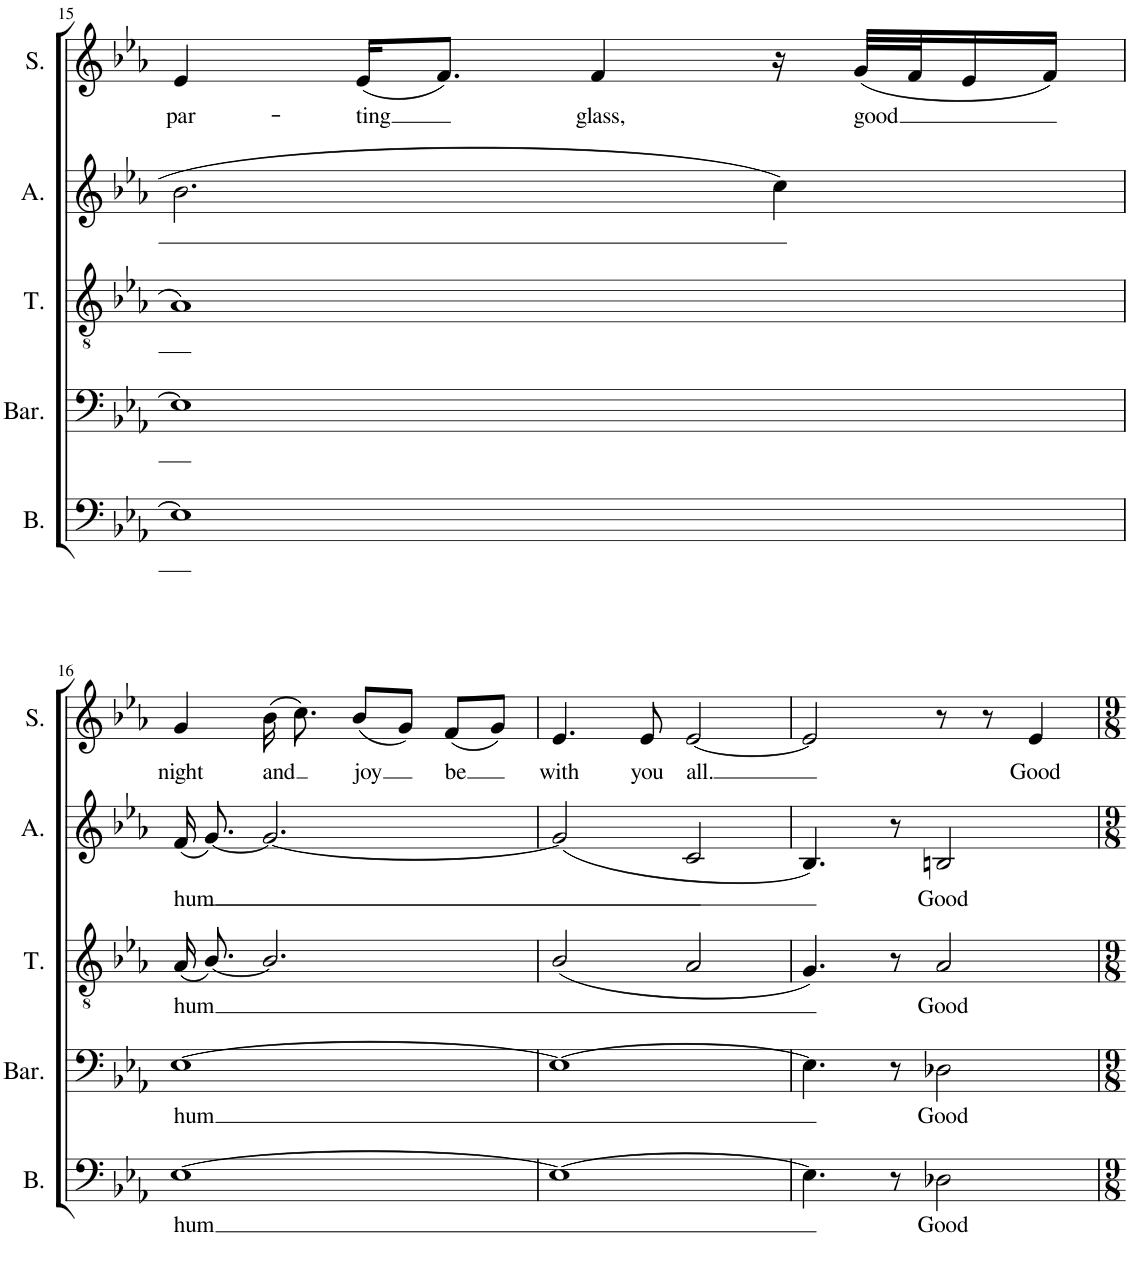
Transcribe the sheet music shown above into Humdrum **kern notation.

**kern	**text	**kern	**text	**kern	**text	**kern	**text	**kern	**text
*part5	*part5	*part4	*part4	*part3	*part3	*part2	*part2	*part1	*part1
*staff5	*staff5	*staff4	*staff4	*staff3	*staff3	*staff2	*staff2	*staff1	*staff1
*I"Bass	*	*I"Baritone	*	*I"Tenor	*	*I"Alto	*	*I"Soprano	*
*I'B.	*	*I'Bar.	*	*I'T.	*	*I'A.	*	*I'S.	*
!!LO:PB:g=z
*clefF4	*	*clefF4	*	*clefGv2	*	*clefG2	*	*clefG2	*
*k[b-e-a-]	*	*k[b-e-a-]	*	*k[b-e-a-]	*	*k[b-e-a-]	*	*k[b-e-a-]	*
*M4/4	*	*M4/4	*	*M4/4	*	*M4/4	*	*M4/4	*
=15	=15	=15	=15	=15	=15	=15	=15	=15	=15
!	!	!	!	!	!	!	!	!	!LO:LY:b
1E-]	.	1E-]	.	1A-	.	2.b-\	.	4e-/	par-
!	!	!	!	!	!	!	!	!	!LO:LY:b
.	.	.	.	.	.	.	.	(<16e-/KL	-ting
.	.	.	.	.	.	.	.	8.f/J)	.
!	!	!	!	!	!	!	!	!	!LO:LY:b
.	.	.	.	.	.	.	.	4f/	glass,
.	.	.	.	.	.	4cc\	.	16r	.
!	!	!	!	!	!	!	!	!	!LO:LY:b
.	.	.	.	.	.	.	.	(<32g/LLL	good
.	.	.	.	.	.	.	.	32f/J	.
.	.	.	.	.	.	.	.	16e-/	.
.	.	.	.	.	.	.	.	16f/JJ)	.
!!LO:LB:g=z
=16	=16	=16	=16	=16	=16	=16	=16	=16	=16
!	!LO:LY:b	!	!LO:LY:b	!	!LO:LY:b	!	!LO:LY:b	!	!LO:LY:b
[>1E-	hum	[>1E-	hum	(<16A-/KL	hum	(<16f/KL	hum	4g/	night
.	.	.	.	[<8.B-/J)	.	[<8.g/J)	.	.	.
!	!	!	!	!	!	!	!	!	!LO:LY:b
.	.	.	.	2.B-/]	.	2.g/_	.	(>16b-\	and
.	.	.	.	.	.	.	.	8.cc\)	.
!	!	!	!	!	!	!	!	!	!LO:LY:b
.	.	.	.	.	.	.	.	(<8b-/L	joy
.	.	.	.	.	.	.	.	8g/J)	.
!	!	!	!	!	!	!	!	!	!LO:LY:b
.	.	.	.	.	.	.	.	(<8f/L	be
.	.	.	.	.	.	.	.	8g/J)	.
=17	=17	=17	=17	=17	=17	=17	=17	=17	=17
!	!	!	!	!	!	!	!	!	!LO:LY:b
1E-_	.	1E-_	.	(<2B-/	.	(<2g/]	.	4.e-/	with
!	!	!	!	!	!	!	!	!	!LO:LY:b
.	.	.	.	.	.	.	.	8e-/	you
!	!	!	!	!	!	!	!	!	!LO:LY:b
.	.	.	.	2A-/	.	2c/	.	[<2e-/	all.
=18	=18	=18	=18	=18	=18	=18	=18	=18	=18
4.E-\]	.	4.E-\]	.	4.G/)	.	4.B-/)	.	2e-/]	.
8r	.	8r	.	8r	.	8r	.	.	.
!	!LO:LY:b	!	!LO:LY:b	!	!LO:LY:b	!	!LO:LY:b	!	!
2D-X\	Good	2D-X\	Good	2A-/	Good	2Bn/	Good	8r	.
.	.	.	.	.	.	.	.	8r	.
!	!	!	!	!	!	!	!	!	!LO:LY:b
.	.	.	.	.	.	.	.	4e-/	Good
=	=	=	=	=	=	=	=	=	=
*-	*-	*-	*-	*-	*-	*-	*-	*-	*-
